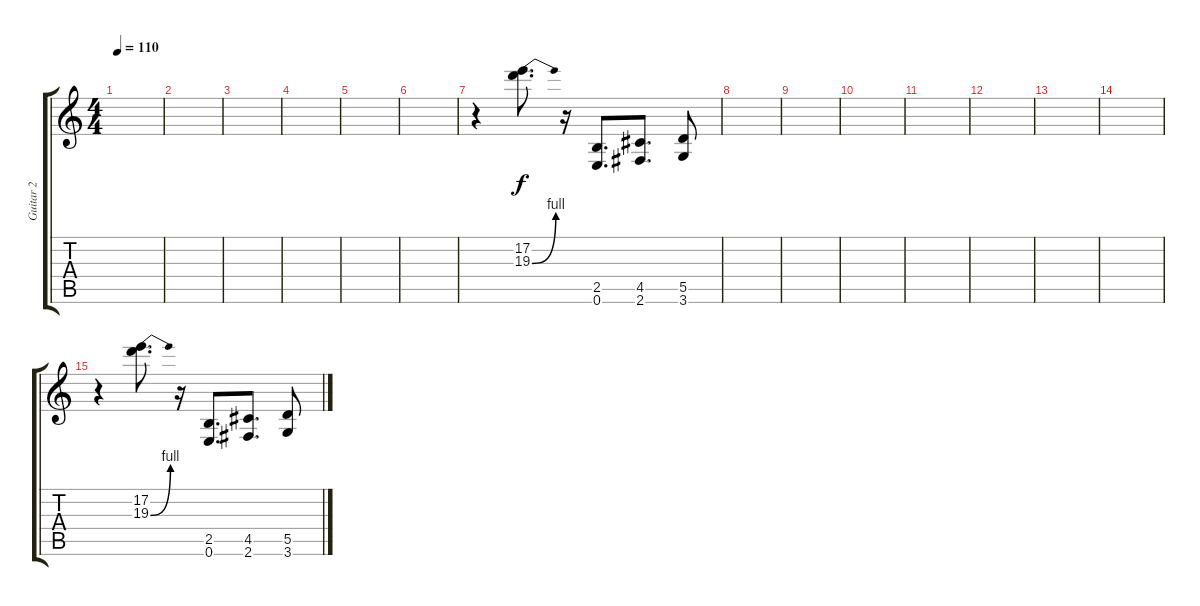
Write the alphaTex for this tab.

\track ("Guitar 2" "Guitar 2") {instrument distortionguitar}
\staff {score tabs}
\tuning (E4 B3 G3 D3 A2 E2) {hide}
\ts (4 4)
\tempo 110
\clef g2
\ks c
|
|
|
|
|
|
r.4 (17.2 19.3{be (bend 0 0 60 4)}).8{d} r.16 (2.5 0.6).8{d} (4.5 2.6).8{d} (5.5 3.6).8 |
|
|
|
|
|
|
|
r.4 (17.2 19.3{be (bend 0 0 60 4)}).8{d} r.16 (2.5 0.6).8{d} (4.5 2.6).8{d} (5.5 3.6).8
